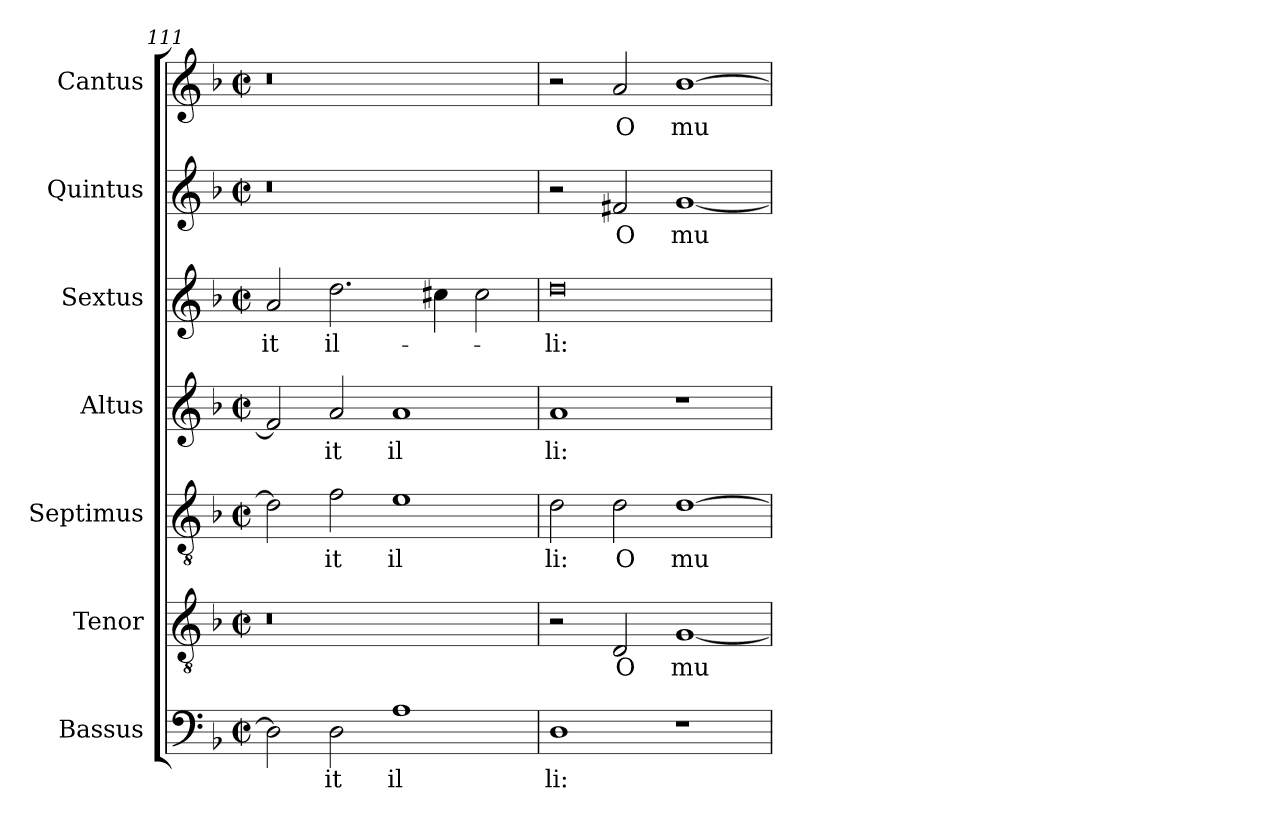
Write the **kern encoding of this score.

**kern	**text	**kern	**text	**kern	**text	**kern	**text	**kern	**text	**kern	**text	**kern	**text
*part7	*part7	*part6	*part6	*part5	*part5	*part4	*part4	*part3	*part3	*part2	*part2	*part1	*part1
*staff7	*staff7	*staff6	*staff6	*staff5	*staff5	*staff4	*staff4	*staff3	*staff3	*staff2	*staff2	*staff1	*staff1
*I"Bassus	*	*I"Tenor	*	*I"Septimus	*	*I"Altus	*	*I"Sextus	*	*I"Quintus	*	*I"Cantus	*
*clefF4	*	*clefGv2	*	*clefGv2	*	*clefG2	*	*clefG2	*	*clefG2	*	*clefG2	*
*k[b-]	*	*k[b-]	*	*k[b-]	*	*k[b-]	*	*k[b-]	*	*k[b-]	*	*k[b-]	*
*F:	*	*F:	*	*F:	*	*F:	*	*F:	*	*F:	*	*F:	*
*M2/2	*	*M2/2	*	*M2/2	*	*M2/2	*	*M2/2	*	*M2/2	*	*M2/2	*
*met(c|)	*	*met(c|)	*	*met(c|)	*	*met(c|)	*	*met(c|)	*	*met(c|)	*	*met(c|)	*
=111	=111	=111	=111	=111	=111	=111	=111	=111	=111	=111	=111	=111	=111
!	!	!	!	!	!	!	!	!	!LO:LY:b:cj	!	!	!	!
2D\]	.	0r	.	2d\]	.	2f/]	.	2a/	-it	0r	.	0r	.
!	!LO:LY:b:cj	!	!	!	!LO:LY:b:cj	!	!LO:LY:b:cj	!	!LO:LY:b:cj	!	!	!	!
2D\	it	.	.	2f\	it	2a/	it	2.dd\	il-	.	.	.	.
!	!LO:LY:b:cj	!	!	!	!LO:LY:b:cj	!	!LO:LY:b:cj	!	!	!	!	!	!
1A	il	.	.	1e	il	1a	il	.	.	.	.	.	.
.	.	.	.	.	.	.	.	4cc#\	.	.	.	.	.
.	.	.	.	.	.	.	.	2cc#\	.	.	.	.	.
!!LO:PB:g=z
=112	=112	=112	=112	=112	=112	=112	=112	=112	=112	=112	=112	=112	=112
!	!LO:LY:b:cj	!	!	!	!LO:LY:b:cj	!	!LO:LY:b:cj	!	!LO:LY:b:cj	!	!	!	!
1D	li:	2r	.	2d\	li:	1a	li:	0dd	-li:	2r	.	2r	.
!	!	!	!LO:LY:b:cj	!	!LO:LY:b:cj	!	!	!	!	!	!LO:LY:b:cj	!	!LO:LY:b:cj
.	.	2D/	O	2d\	O	.	.	.	.	2f#X/	O	2a/	O
!	!	!	!LO:LY:b:cj	!	!LO:LY:b:cj	!	!	!	!	!	!LO:LY:b:cj	!	!LO:LY:b:cj
1r	.	[<1G	mu-	[>1d	mu	1r	.	.	.	[<1g	mu-	[>1b-	mu
=	=	=	=	=	=	=	=	=	=	=	=	=	=
*-	*-	*-	*-	*-	*-	*-	*-	*-	*-	*-	*-	*-	*-
